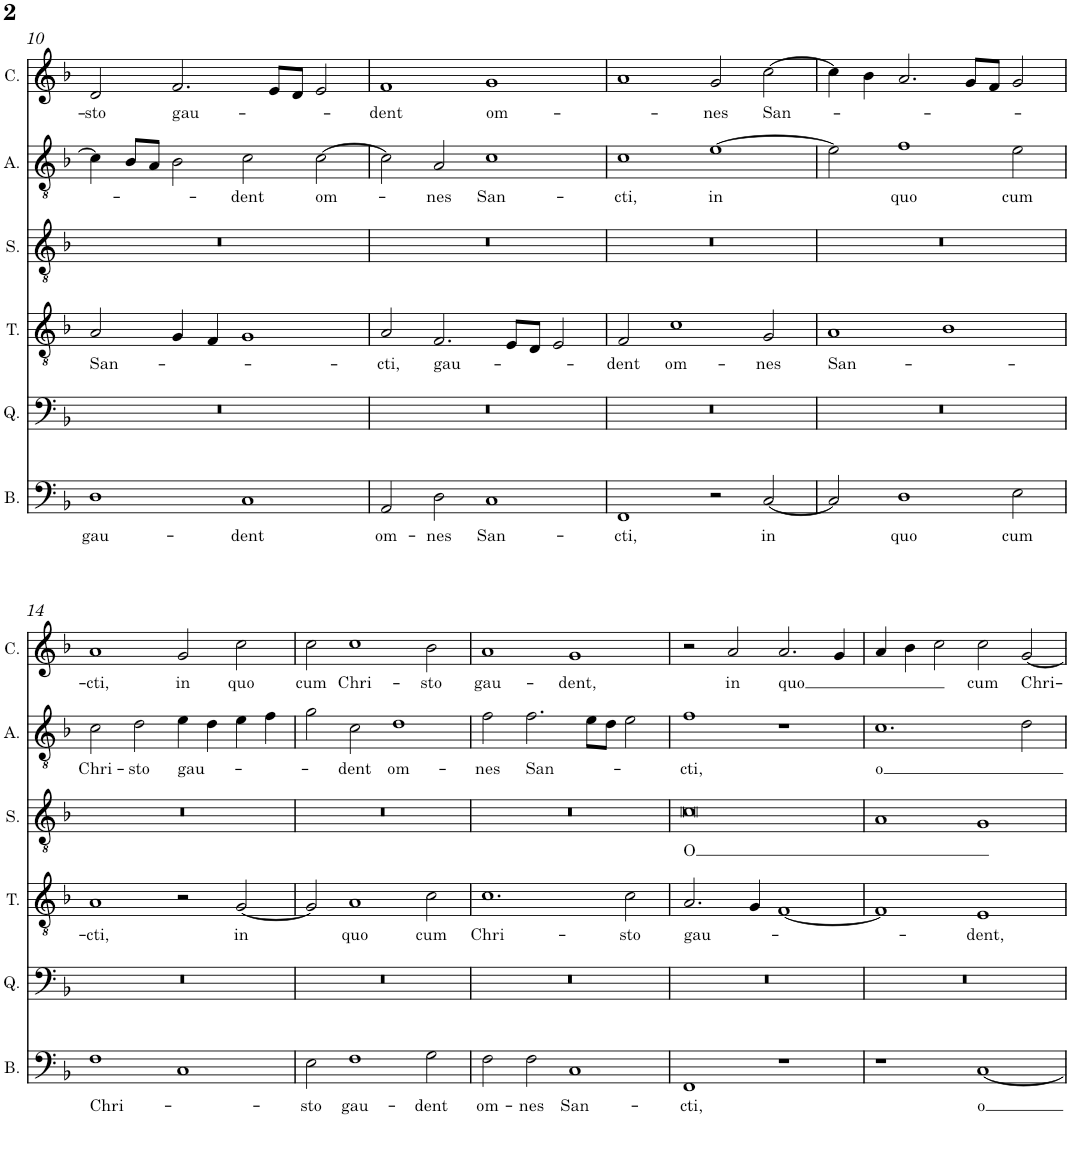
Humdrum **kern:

**kern	**text	**kern	**kern	**text	**kern	**text	**kern	**text	**kern	**text
*part6	*part6	*part5	*part4	*part4	*part3	*part3	*part2	*part2	*part1	*part1
*staff6	*staff6	*staff5	*staff4	*staff4	*staff3	*staff3	*staff2	*staff2	*staff1	*staff1
*I"Bassus	*	*I"Quintus	*I"Tenor	*	*I"Sextus	*	*I"Altus	*	*I"Cantus	*
*I'B.	*	*I'Q.	*I'T.	*	*I'S.	*	*I'A.	*	*I'C.	*
!!LO:PB:g=z
*clefF4	*	*clefF4	*clefGv2	*	*clefGv2	*	*clefGv2	*	*clefG2	*
*k[b-]	*	*k[b-]	*k[b-]	*	*k[b-]	*	*k[b-]	*	*k[b-]	*
*M4/2	*	*M4/2	*M4/2	*	*M4/2	*	*M4/2	*	*M4/2	*
=10	=10	=10	=10	=10	=10	=10	=10	=10	=10	=10
!	!LO:LY:b	!	!	!LO:LY:b	!	!	!	!	!	!LO:LY:b
1D	gau-	0r	2A/	San-	0r	.	4c\]	.	2d/	-sto
.	.	.	.	.	.	.	8B-/L	.	.	.
.	.	.	.	.	.	.	8A/J	.	.	.
!	!	!	!	!	!	!	!	!	!	!LO:LY:b
.	.	.	4G/	.	.	.	2B-\	.	2.f/	gau-
.	.	.	4F/	.	.	.	.	.	.	.
!	!LO:LY:b	!	!	!	!	!	!	!LO:LY:b	!	!
1C	-dent	.	1G	.	.	.	2c\	-dent	.	.
.	.	.	.	.	.	.	.	.	8e/L	.
.	.	.	.	.	.	.	.	.	8d/J	.
!	!	!	!	!	!	!	!	!LO:LY:b	!	!
.	.	.	.	.	.	.	[2c\	om-	2e/	.
=11	=11	=11	=11	=11	=11	=11	=11	=11	=11	=11
!	!LO:LY:b	!	!	!LO:LY:b	!	!	!	!	!	!LO:LY:b
2AA/	om-	0r	2A/	-cti,	0r	.	2c\]	.	1f	-dent
!	!LO:LY:b	!	!	!LO:LY:b	!	!	!	!LO:LY:b	!	!
2D\	-nes	.	2.F/	gau-	.	.	2A/	-nes	.	.
!	!LO:LY:b	!	!	!	!	!	!	!LO:LY:b	!	!LO:LY:b
1C	San-	.	.	.	.	.	1c	San-	1g	om-
.	.	.	8E/L	.	.	.	.	.	.	.
.	.	.	8D/J	.	.	.	.	.	.	.
.	.	.	2E/	.	.	.	.	.	.	.
=12	=12	=12	=12	=12	=12	=12	=12	=12	=12	=12
!	!LO:LY:b	!	!	!LO:LY:b	!	!	!	!LO:LY:b	!	!
1FF	-cti,	0r	2F/	-dent	0r	.	1c	-cti,	1a	.
!	!	!	!	!LO:LY:b	!	!	!	!	!	!
.	.	.	1c	om-	.	.	.	.	.	.
!	!	!	!	!	!	!	!	!LO:LY:b	!	!LO:LY:b
2r	.	.	.	.	.	.	[1e	in	2g/	-nes
!	!LO:LY:b	!	!	!LO:LY:b	!	!	!	!	!	!LO:LY:b
[2C/	in	.	2G/	-nes	.	.	.	.	[2cc\	San-
=13	=13	=13	=13	=13	=13	=13	=13	=13	=13	=13
!	!	!	!	!LO:LY:b	!	!	!	!	!	!
2C/]	.	0r	1A	San-	0r	.	2e\]	.	4cc\]	.
.	.	.	.	.	.	.	.	.	4b-\	.
!	!LO:LY:b	!	!	!	!	!	!	!LO:LY:b	!	!
1D	quo	.	.	.	.	.	1f	quo	2.a/	.
.	.	.	1B-	.	.	.	.	.	.	.
.	.	.	.	.	.	.	.	.	8g/L	.
.	.	.	.	.	.	.	.	.	8f/J	.
!	!LO:LY:b	!	!	!	!	!	!	!LO:LY:b	!	!
2E\	cum	.	.	.	.	.	2e\	cum	2g/	.
!!LO:LB:g=z
=14	=14	=14	=14	=14	=14	=14	=14	=14	=14	=14
!	!LO:LY:b	!	!	!LO:LY:b	!	!	!	!LO:LY:b	!	!LO:LY:b
1F	Chri-	0r	1A	-cti,	0r	.	2c\	Chri-	1a	-cti,
!	!	!	!	!	!	!	!	!LO:LY:b	!	!
.	.	.	.	.	.	.	2d\	-sto	.	.
!	!	!	!	!	!	!	!	!LO:LY:b	!	!LO:LY:b
1C	.	.	2r	.	.	.	4e\	gau-	2g/	in
.	.	.	.	.	.	.	4d\	.	.	.
!	!	!	!	!LO:LY:b	!	!	!	!	!	!LO:LY:b
.	.	.	[2G/	in	.	.	4e\	.	2cc\	quo
.	.	.	.	.	.	.	4f\	.	.	.
=15	=15	=15	=15	=15	=15	=15	=15	=15	=15	=15
!	!LO:LY:b	!	!	!	!	!	!	!	!	!LO:LY:b
2E\	-sto	0r	2G/]	.	0r	.	2g\	.	2cc\	cum
!	!LO:LY:b	!	!	!LO:LY:b	!	!	!	!LO:LY:b	!	!LO:LY:b
1F	gau-	.	1A	quo	.	.	2c\	-dent	1cc	Chri-
!	!	!	!	!	!	!	!	!LO:LY:b	!	!
.	.	.	.	.	.	.	1d	om-	.	.
!	!LO:LY:b	!	!	!LO:LY:b	!	!	!	!	!	!LO:LY:b
2G\	-dent	.	2c\	cum	.	.	.	.	2b-\	-sto
=16	=16	=16	=16	=16	=16	=16	=16	=16	=16	=16
!	!LO:LY:b	!	!	!LO:LY:b	!	!	!	!LO:LY:b	!	!LO:LY:b
2F\	om-	0r	1.c	Chri-	0r	.	2f\	-nes	1a	gau-
!	!LO:LY:b	!	!	!	!	!	!	!LO:LY:b	!	!
2F\	-nes	.	.	.	.	.	2.f\	San-	.	.
!	!LO:LY:b	!	!	!	!	!	!	!	!	!LO:LY:b
1C	San-	.	.	.	.	.	.	.	1g	-dent,
.	.	.	.	.	.	.	8e\L	.	.	.
.	.	.	.	.	.	.	8d\J	.	.	.
!	!	!	!	!LO:LY:b	!	!	!	!	!	!
.	.	.	2c\	-sto	.	.	2e\	.	.	.
=17	=17	=17	=17	=17	=17	=17	=17	=17	=17	=17
!	!LO:LY:b	!	!	!LO:LY:b	!	!LO:LY:b	!	!LO:LY:b	!	!
1FF	-cti,	0r	2.A/	gau-	0c	O	1f	-cti,	2r	.
!	!	!	!	!	!	!	!	!	!	!LO:LY:b
.	.	.	.	.	.	.	.	.	2a/	in
.	.	.	4G/	.	.	.	.	.	.	.
!	!	!	!	!	!	!	!	!	!	!LO:LY:b
1r	.	.	[1F	.	.	.	1r	.	2.a/	quo
.	.	.	.	.	.	.	.	.	4g/	.
=18	=18	=18	=18	=18	=18	=18	=18	=18	=18	=18
!	!	!	!	!	!	!	!	!LO:LY:b	!	!
1r	.	0r	1F]	.	1A	.	1.c	o	4a/	.
.	.	.	.	.	.	.	.	.	4b-\	.
.	.	.	.	.	.	.	.	.	2cc\	.
!	!LO:LY:b	!	!	!LO:LY:b	!	!	!	!	!	!LO:LY:b
[1C	o	.	1E	-dent,	1G	.	.	.	2cc\	cum
!	!	!	!	!	!	!	!	!	!	!LO:LY:b
.	.	.	.	.	.	.	2d\	.	[2g/	Chri-
=	=	=	=	=	=	=	=	=	=	=
*-	*-	*-	*-	*-	*-	*-	*-	*-	*-	*-
